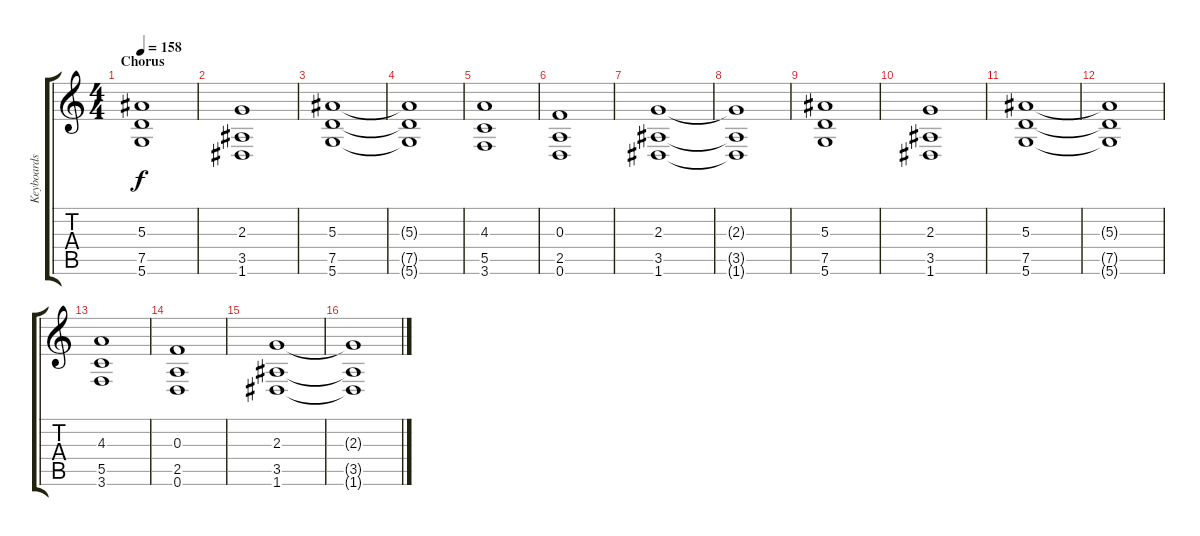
\track ("Keyboards" "Keyboards") {instrument stringensemble1}
\staff {score tabs}
\tuning (D5 A4 F4 C4 G3 D3) {hide}
\ts (4 4)
\section ("" "Chorus")
\tempo 158
\clef g2
\ks c
(5.3 7.5 5.6).1{dy f} |
(2.3 3.5 1.6).1 |
(5.3 7.5 5.6).1 |
(5.3{t} 7.5{t} 5.6{t}).1 |
(4.3 5.5 3.6).1 |
(0.3 2.5 0.6).1 |
(2.3 3.5 1.6).1 |
(2.3{t} 3.5{t} 1.6{t}).1 |
(5.3 7.5 5.6).1 |
(2.3 3.5 1.6).1 |
(5.3 7.5 5.6).1 |
(5.3{t} 7.5{t} 5.6{t}).1 |
(4.3 5.5 3.6).1 |
(0.3 2.5 0.6).1 |
(2.3 3.5 1.6).1 |
(2.3{t} 3.5{t} 1.6{t}).1
